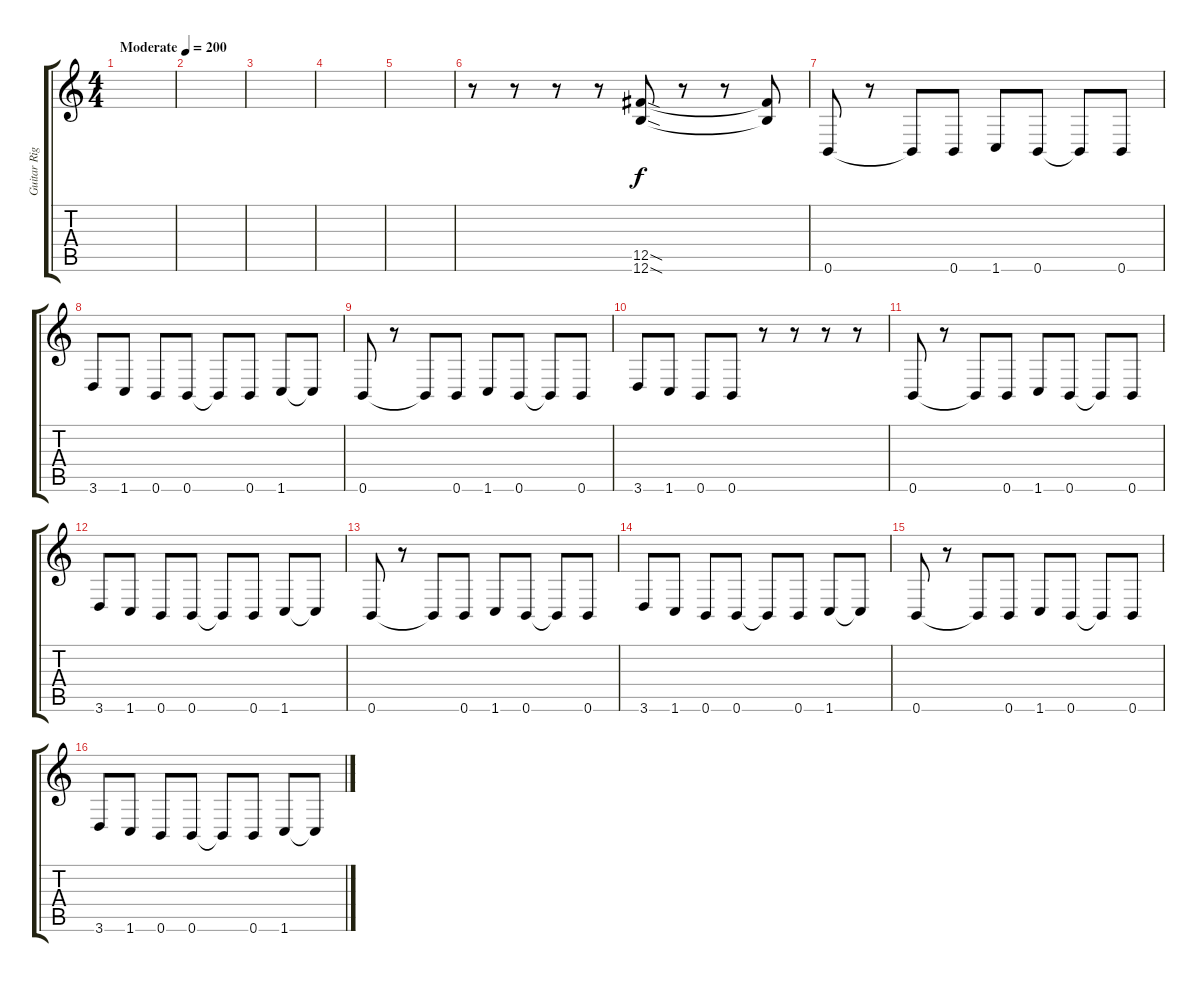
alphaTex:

\track ("Guitar Right" "Guitar Rig") {instrument distortionguitar}
\staff {score tabs}
\tuning (Db4 Ab3 E3 B2 Gb2 B1) {hide}
\ts (4 4)
\tempo (200 "Moderate")
\clef g2
\ks c
|
|
|
|
|
r.8 r.8 r.8 r.8 (12.5{sod} 12.6{sod}).8 r.8 r.8 (12.5{t} 12.6{t}).8 |
0.6.8 r.8 0.6{t}.8 0.6.8 1.6.8 0.6.8 0.6{t}.8 0.6.8 |
3.6.8 1.6.8 0.6.8 0.6.8 0.6{t}.8 0.6.8 1.6.8 1.6{t}.8 |
0.6.8 r.8 0.6{t}.8 0.6.8 1.6.8 0.6.8 0.6{t}.8 0.6.8 |
3.6.8 1.6.8 0.6.8 0.6.8 r.8 r.8 r.8 r.8 |
0.6.8 r.8 0.6{t}.8 0.6.8 1.6.8 0.6.8 0.6{t}.8 0.6.8 |
3.6.8 1.6.8 0.6.8 0.6.8 0.6{t}.8 0.6.8 1.6.8 1.6{t}.8 |
0.6.8 r.8 0.6{t}.8 0.6.8 1.6.8 0.6.8 0.6{t}.8 0.6.8 |
3.6.8 1.6.8 0.6.8 0.6.8 0.6{t}.8 0.6.8 1.6.8 1.6{t}.8 |
0.6.8 r.8 0.6{t}.8 0.6.8 1.6.8 0.6.8 0.6{t}.8 0.6.8 |
3.6.8 1.6.8 0.6.8 0.6.8 0.6{t}.8 0.6.8 1.6.8 1.6{t}.8
